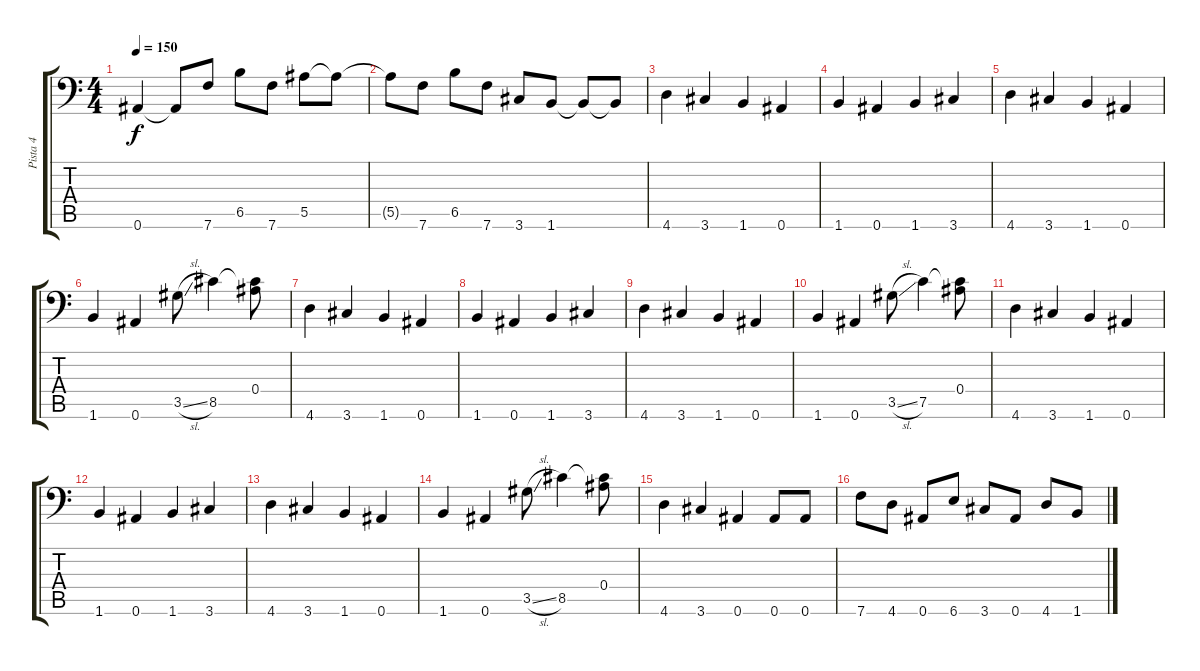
\track ("Pista 4" "Pista 4") {instrument electricbassfinger}
\staff {score tabs}
\tuning (C4 G3 Eb3 Bb2 F2 Bb1) {hide}
\ts (4 4)
\tempo 150
\clef f4
\ks c
0.6.4{dy f} 0.6{t}.8 7.6.8 6.5.8 7.6.8 5.5.8 5.5{t}.8 |
5.5{t}.8 7.6.8 6.5.8 7.6.8 3.6.8 1.6.8 1.6{t}.8 1.6{t}.8 |
4.6.4 3.6.4 1.6.4 0.6.4 |
1.6.4 0.6.4 1.6.4 3.6.4 |
4.6.4 3.6.4 1.6.4 0.6.4 |
1.6.4 0.6.4 3.5{sl}.8 8.5.4 (0.4 8.5{t}).8 |
4.6.4 3.6.4 1.6.4 0.6.4 |
1.6.4 0.6.4 1.6.4 3.6.4 |
4.6.4 3.6.4 1.6.4 0.6.4 |
1.6.4 0.6.4 3.5{sl}.8 7.5.4 (0.4 7.5{t}).8 |
4.6.4 3.6.4 1.6.4 0.6.4 |
1.6.4 0.6.4 1.6.4 3.6.4 |
4.6.4 3.6.4 1.6.4 0.6.4 |
1.6.4 0.6.4 3.5{sl}.8 8.5.4 (0.4 8.5{t}).8 |
4.6.4 3.6.4 0.6.4 0.6.8 0.6.8 |
7.6.8 4.6.8 0.6.8 6.6.8 3.6.8 0.6.8 4.6.8 1.6.8
